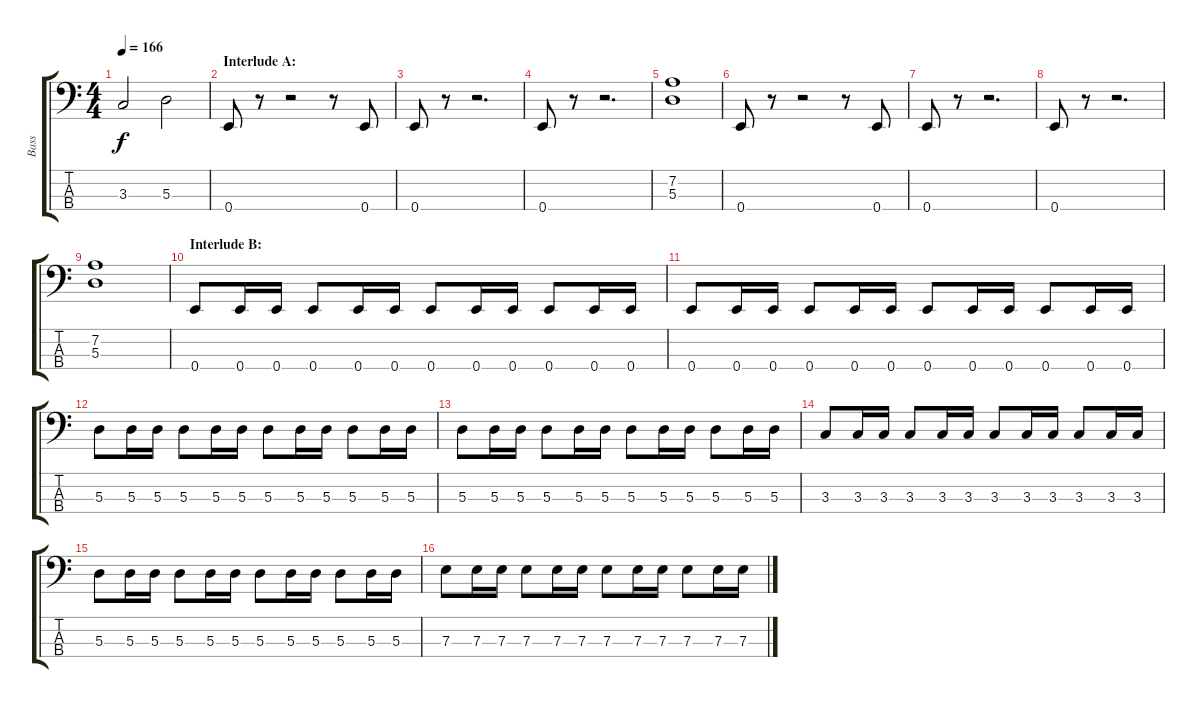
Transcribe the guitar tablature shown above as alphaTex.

\track ("Bass" "Bass") {instrument electricbassfinger}
\staff {score tabs}
\tuning (G2 D2 A1 E1) {hide}
\ts (4 4)
\tempo 166
\clef f4
\ks c
3.3.2{dy f} 5.3.2 |
\section ("" "Interlude A:")
0.4.8 r.8 r.2 r.8 0.4.8 |
0.4.8 r.8 r.2{d} |
0.4.8 r.8 r.2{d} |
(7.2 5.3).1 |
0.4.8 r.8 r.2 r.8 0.4.8 |
0.4.8 r.8 r.2{d} |
0.4.8 r.8 r.2{d} |
(7.2 5.3).1 |
\section ("" "Interlude B:")
0.4.8 0.4.16 0.4.16 0.4.8 0.4.16 0.4.16 0.4.8 0.4.16 0.4.16 0.4.8 0.4.16 0.4.16 |
0.4.8 0.4.16 0.4.16 0.4.8 0.4.16 0.4.16 0.4.8 0.4.16 0.4.16 0.4.8 0.4.16 0.4.16 |
5.3.8 5.3.16 5.3.16 5.3.8 5.3.16 5.3.16 5.3.8 5.3.16 5.3.16 5.3.8 5.3.16 5.3.16 |
5.3.8 5.3.16 5.3.16 5.3.8 5.3.16 5.3.16 5.3.8 5.3.16 5.3.16 5.3.8 5.3.16 5.3.16 |
3.3.8 3.3.16 3.3.16 3.3.8 3.3.16 3.3.16 3.3.8 3.3.16 3.3.16 3.3.8 3.3.16 3.3.16 |
5.3.8 5.3.16 5.3.16 5.3.8 5.3.16 5.3.16 5.3.8 5.3.16 5.3.16 5.3.8 5.3.16 5.3.16 |
7.3.8 7.3.16 7.3.16 7.3.8 7.3.16 7.3.16 7.3.8 7.3.16 7.3.16 7.3.8 7.3.16 7.3.16
